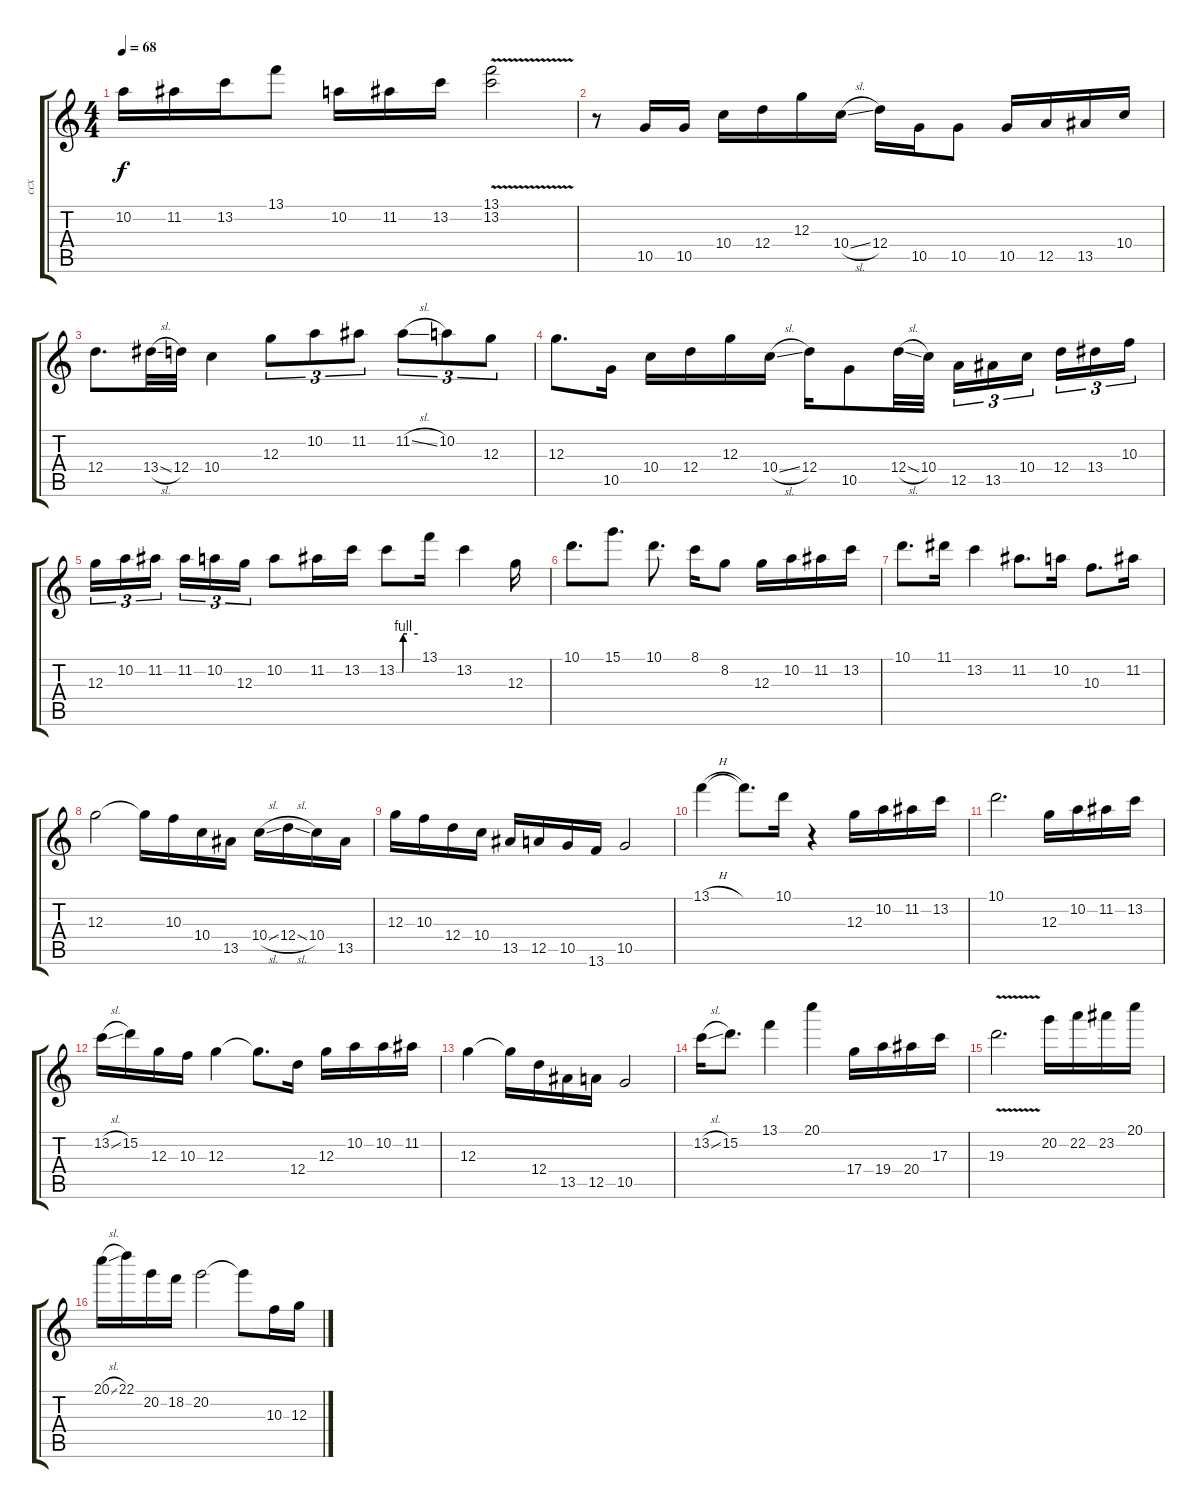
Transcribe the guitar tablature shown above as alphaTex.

\track ("ccx" "ccx") {instrument distortionguitar}
\staff {score tabs}
\tuning (E4 B3 G3 D3 A2 E2) {hide}
\ts (4 4)
\tempo 68
\clef g2
\ks c
10.2.16{dy f} 11.2.16 13.2.16 13.1.8 10.2.16 11.2.16 13.2.16 (13.1{v} 13.2{v}).2 |
r.8 10.5.16 10.5.16 10.4.16 12.4.16 12.3.16 10.4{sl}.16 12.4.16 10.5.16 10.5.8 10.5.16 12.5.16 13.5.16 10.4.16 |
12.4.8{d} 13.4{sl}.32 12.4.32 10.4.4 12.3.8{tu (3 2)} 10.2.8{tu (3 2)} 11.2.8{tu (3 2)} 11.2{sl}.8{tu (3 2)} 10.2.8{tu (3 2)} 12.3.8{tu (3 2)} |
12.3.8{d} 10.5.16 10.4.16 12.4.16 12.3.16 10.4{sl}.16 12.4.16 10.5.8 12.4{sl}.32 10.4.32 12.5.16{tu (3 2)} 13.5.16{tu (3 2)} 10.4.16{tu (3 2) beam splitsecondary} 12.4.16{tu (3 2)} 13.4.16{tu (3 2)} 10.3.16{tu (3 2)} |
12.3.16{tu (3 2)} 10.2.16{tu (3 2)} 11.2.16{tu (3 2) beam splitsecondary} 11.2.16{tu (3 2)} 10.2.16{tu (3 2)} 12.3.16{tu (3 2)} 10.2.8 11.2.16 13.2.16 13.2{be (custom 0 0 17 0 19 4 30 4 60 4)}.8 13.1.16 13.2.4 12.3.16 |
10.1.8{d} 15.1.8{d} 10.1.8{d} 8.1.16 8.2.8 12.3.16 10.2.16 11.2.16 13.2.16 |
10.1.8{d} 11.1.16 13.2.4 11.2.8{d} 10.2.16 10.3.8{d} 11.2.16 |
12.3.2 12.3{t}.16 10.3.16 10.4.16 13.5.16 10.4{sl}.16 12.4{sl}.16 10.4.16 13.5.16 |
12.3.16 10.3.16 12.4.16 10.4.16 13.5.16 12.5.16 10.5.16 13.6.16 10.5.2 |
13.1{h}.4 13.1{t}.8{d} 10.1.16 r.4 12.3.16 10.2.16 11.2.16 13.2.16 |
10.1.2{d} 12.3.16 10.2.16 11.2.16 13.2.16 |
13.2{sl}.16 15.2.16 12.3.16 10.3.16 12.3.4 12.3{t}.8{d} 12.4.16 12.3.16 10.2.16 10.2.16 11.2.16 |
12.3.4 12.3{t}.16 12.4.16 13.5.16 12.5.16 10.5.2 |
13.2{sl}.16 15.2.8{d} 13.1.4 20.1.4 17.4.16 19.4.16 20.4.16 17.3.16 |
19.3{v}.2{d} 20.2.16 22.2.16 23.2.16 20.1.16 |
20.1{sl}.16 22.1.16 20.2.16 18.2.16 20.2.2 20.2{t}.8 10.3.16 12.3.16
